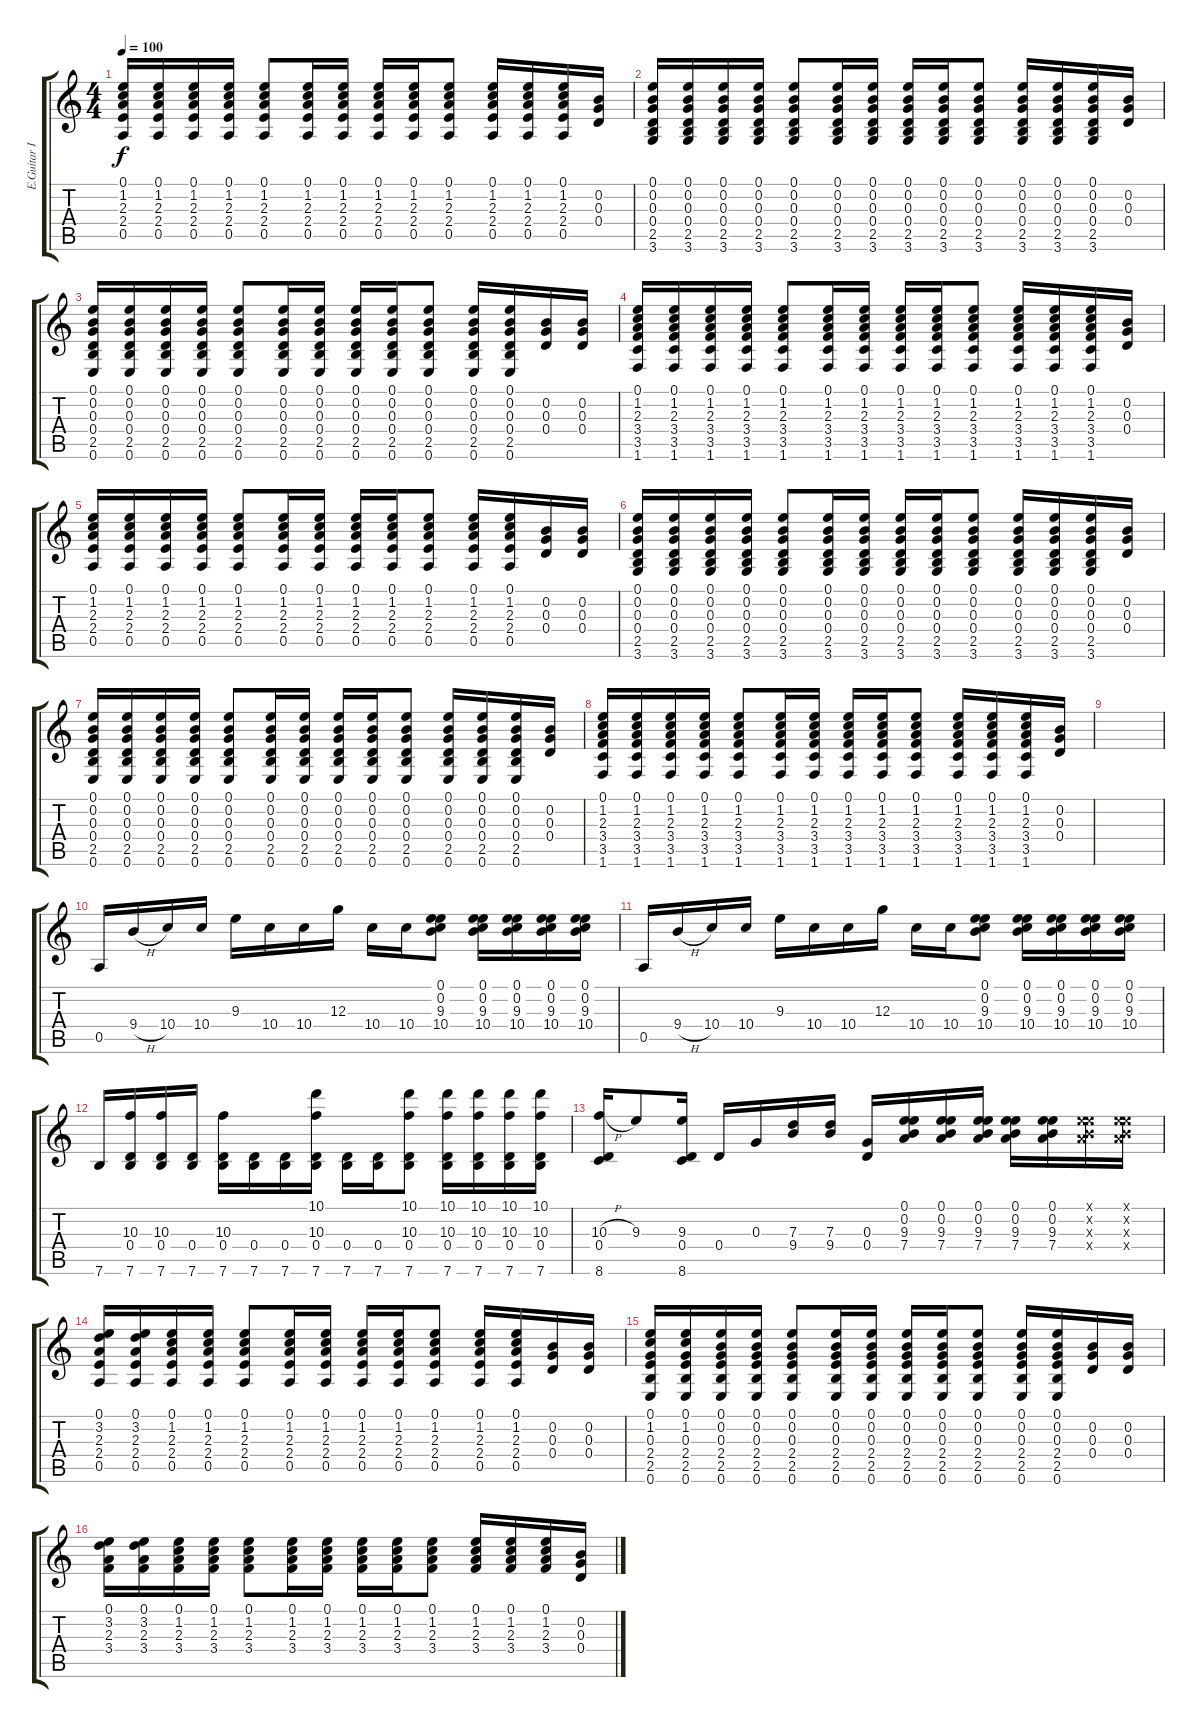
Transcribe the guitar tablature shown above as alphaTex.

\track ("E.Guitar II" "E.Guitar I") {instrument electricguitarjazz}
\staff {score tabs}
\tuning (E4 B3 G3 D3 A2 E2) {hide}
\ts (4 4)
\tempo 100
\clef g2
\ks c
(0.1 1.2 2.3 2.4 0.5).16{dy f} (0.1 1.2 2.3 2.4 0.5).16 (0.1 1.2 2.3 2.4 0.5).16 (0.1 1.2 2.3 2.4 0.5).16 (0.1 1.2 2.3 2.4 0.5).8 (0.1 1.2 2.3 2.4 0.5).16 (0.1 1.2 2.3 2.4 0.5).16 (0.1 1.2 2.3 2.4 0.5).16 (0.1 1.2 2.3 2.4 0.5).16 (0.1 1.2 2.3 2.4 0.5).8 (0.1 1.2 2.3 2.4 0.5).16 (0.1 1.2 2.3 2.4 0.5).16 (0.1 1.2 2.3 2.4 0.5).16 (0.2 0.3 0.4).16 |
(0.1 0.2 0.3 0.4 2.5 3.6).16 (0.1 0.2 0.3 0.4 2.5 3.6).16 (0.1 0.2 0.3 0.4 2.5 3.6).16 (0.1 0.2 0.3 0.4 2.5 3.6).16 (0.1 0.2 0.3 0.4 2.5 3.6).8 (0.1 0.2 0.3 0.4 2.5 3.6).16 (0.1 0.2 0.3 0.4 2.5 3.6).16 (0.1 0.2 0.3 0.4 2.5 3.6).16 (0.1 0.2 0.3 0.4 2.5 3.6).16 (0.1 0.2 0.3 0.4 2.5 3.6).8 (0.1 0.2 0.3 0.4 2.5 3.6).16 (0.1 0.2 0.3 0.4 2.5 3.6).16 (0.1 0.2 0.3 0.4 2.5 3.6).16 (0.2 0.3 0.4).16 |
(0.1 0.2 0.3 0.4 2.5 0.6).16 (0.1 0.2 0.3 0.4 2.5 0.6).16 (0.1 0.2 0.3 0.4 2.5 0.6).16 (0.1 0.2 0.3 0.4 2.5 0.6).16 (0.1 0.2 0.3 0.4 2.5 0.6).8 (0.1 0.2 0.3 0.4 2.5 0.6).16 (0.1 0.2 0.3 0.4 2.5 0.6).16 (0.1 0.2 0.3 0.4 2.5 0.6).16 (0.1 0.2 0.3 0.4 2.5 0.6).16 (0.1 0.2 0.3 0.4 2.5 0.6).8 (0.1 0.2 0.3 0.4 2.5 0.6).16 (0.1 0.2 0.3 0.4 2.5 0.6).16 (0.2 0.3 0.4).16 (0.2 0.3 0.4).16 |
(0.1 1.2 2.3 3.4 3.5 1.6).16 (0.1 1.2 2.3 3.4 3.5 1.6).16 (0.1 1.2 2.3 3.4 3.5 1.6).16 (0.1 1.2 2.3 3.4 3.5 1.6).16 (0.1 1.2 2.3 3.4 3.5 1.6).8 (0.1 1.2 2.3 3.4 3.5 1.6).16 (0.1 1.2 2.3 3.4 3.5 1.6).16 (0.1 1.2 2.3 3.4 3.5 1.6).16 (0.1 1.2 2.3 3.4 3.5 1.6).16 (0.1 1.2 2.3 3.4 3.5 1.6).8 (0.1 1.2 2.3 3.4 3.5 1.6).16 (0.1 1.2 2.3 3.4 3.5 1.6).16 (0.1 1.2 2.3 3.4 3.5 1.6).16 (0.2 0.3 0.4).16 |
(0.1 1.2 2.3 2.4 0.5).16 (0.1 1.2 2.3 2.4 0.5).16 (0.1 1.2 2.3 2.4 0.5).16 (0.1 1.2 2.3 2.4 0.5).16 (0.1 1.2 2.3 2.4 0.5).8 (0.1 1.2 2.3 2.4 0.5).16 (0.1 1.2 2.3 2.4 0.5).16 (0.1 1.2 2.3 2.4 0.5).16 (0.1 1.2 2.3 2.4 0.5).16 (0.1 1.2 2.3 2.4 0.5).8 (0.1 1.2 2.3 2.4 0.5).16 (0.1 1.2 2.3 2.4 0.5).16 (0.2 0.3 0.4).16 (0.2 0.3 0.4).16 |
(0.1 0.2 0.3 0.4 2.5 3.6).16 (0.1 0.2 0.3 0.4 2.5 3.6).16 (0.1 0.2 0.3 0.4 2.5 3.6).16 (0.1 0.2 0.3 0.4 2.5 3.6).16 (0.1 0.2 0.3 0.4 2.5 3.6).8 (0.1 0.2 0.3 0.4 2.5 3.6).16 (0.1 0.2 0.3 0.4 2.5 3.6).16 (0.1 0.2 0.3 0.4 2.5 3.6).16 (0.1 0.2 0.3 0.4 2.5 3.6).16 (0.1 0.2 0.3 0.4 2.5 3.6).8 (0.1 0.2 0.3 0.4 2.5 3.6).16 (0.1 0.2 0.3 0.4 2.5 3.6).16 (0.1 0.2 0.3 0.4 2.5 3.6).16 (0.2 0.3 0.4).16 |
(0.1 0.2 0.3 0.4 2.5 0.6).16 (0.1 0.2 0.3 0.4 2.5 0.6).16 (0.1 0.2 0.3 0.4 2.5 0.6).16 (0.1 0.2 0.3 0.4 2.5 0.6).16 (0.1 0.2 0.3 0.4 2.5 0.6).8 (0.1 0.2 0.3 0.4 2.5 0.6).16 (0.1 0.2 0.3 0.4 2.5 0.6).16 (0.1 0.2 0.3 0.4 2.5 0.6).16 (0.1 0.2 0.3 0.4 2.5 0.6).16 (0.1 0.2 0.3 0.4 2.5 0.6).8 (0.1 0.2 0.3 0.4 2.5 0.6).16 (0.1 0.2 0.3 0.4 2.5 0.6).16 (0.1 0.2 0.3 0.4 2.5 0.6).16 (0.2 0.3 0.4).16 |
(0.1 1.2 2.3 3.4 3.5 1.6).16 (0.1 1.2 2.3 3.4 3.5 1.6).16 (0.1 1.2 2.3 3.4 3.5 1.6).16 (0.1 1.2 2.3 3.4 3.5 1.6).16 (0.1 1.2 2.3 3.4 3.5 1.6).8 (0.1 1.2 2.3 3.4 3.5 1.6).16 (0.1 1.2 2.3 3.4 3.5 1.6).16 (0.1 1.2 2.3 3.4 3.5 1.6).16 (0.1 1.2 2.3 3.4 3.5 1.6).16 (0.1 1.2 2.3 3.4 3.5 1.6).8 (0.1 1.2 2.3 3.4 3.5 1.6).16 (0.1 1.2 2.3 3.4 3.5 1.6).16 (0.1 1.2 2.3 3.4 3.5 1.6).16 (0.2 0.3 0.4).16 |
|
0.5.16 9.4{h}.16 10.4.16 10.4.16 9.3.16 10.4.16 10.4.16 12.3.16 10.4.16 10.4.16 (0.1 0.2 9.3 10.4).8 (0.1 0.2 9.3 10.4).16 (0.1 0.2 9.3 10.4).16 (0.1 0.2 9.3 10.4).16 (0.1 0.2 9.3 10.4).16 |
0.5.16 9.4{h}.16 10.4.16 10.4.16 9.3.16 10.4.16 10.4.16 12.3.16 10.4.16 10.4.16 (0.1 0.2 9.3 10.4).8 (0.1 0.2 9.3 10.4).16 (0.1 0.2 9.3 10.4).16 (0.1 0.2 9.3 10.4).16 (0.1 0.2 9.3 10.4).16 |
7.6.16 (10.3 0.4 7.6).16 (10.3 0.4 7.6).16 (0.4 7.6).16 (10.3 0.4 7.6).16 (0.4 7.6).16 (0.4 7.6).16 (10.1 10.3 0.4 7.6).16 (0.4 7.6).16 (0.4 7.6).16 (10.1 10.3 0.4 7.6).8 (10.1 10.3 0.4 7.6).16 (10.1 10.3 0.4 7.6).16 (10.1 10.3 0.4 7.6).16 (10.1 10.3 0.4 7.6).16 |
(10.3{h} 0.4 8.6).16 9.3.8 (9.3 0.4 8.6).16 0.4.16 0.3.16 (7.3 9.4).16 (7.3 9.4).16 (0.3 0.4).16 (0.1 0.2 9.3 7.4).16 (0.1 0.2 9.3 7.4).16 (0.1 0.2 9.3 7.4).16 (0.1 0.2 9.3 7.4).16 (0.1 0.2 9.3 7.4).16 (0.1{x} 0.2{x} 9.3{x} 7.4{x}).16 (0.1{x} 0.2{x} 9.3{x} 7.4{x}).16 |
(0.1 3.2 2.3 2.4 0.5).16 (0.1 3.2 2.3 2.4 0.5).16 (0.1 1.2 2.3 2.4 0.5).16 (0.1 1.2 2.3 2.4 0.5).16 (0.1 1.2 2.3 2.4 0.5).8 (0.1 1.2 2.3 2.4 0.5).16 (0.1 1.2 2.3 2.4 0.5).16 (0.1 1.2 2.3 2.4 0.5).16 (0.1 1.2 2.3 2.4 0.5).16 (0.1 1.2 2.3 2.4 0.5).8 (0.1 1.2 2.3 2.4 0.5).16 (0.1 1.2 2.3 2.4 0.5).16 (0.2 0.3 0.4).16 (0.2 0.3 0.4).16 |
(0.1 1.2 0.3 2.4 2.5 0.6).16 (0.1 1.2 0.3 2.4 2.5 0.6).16 (0.1 0.2 0.3 2.4 2.5 0.6).16 (0.1 0.2 0.3 2.4 2.5 0.6).16 (0.1 0.2 0.3 2.4 2.5 0.6).8 (0.1 0.2 0.3 2.4 2.5 0.6).16 (0.1 0.2 0.3 2.4 2.5 0.6).16 (0.1 0.2 0.3 2.4 2.5 0.6).16 (0.1 0.2 0.3 2.4 2.5 0.6).16 (0.1 0.2 0.3 2.4 2.5 0.6).8 (0.1 0.2 0.3 2.4 2.5 0.6).16 (0.1 0.2 0.3 2.4 2.5 0.6).16 (0.2 0.3 0.4).16 (0.2 0.3 0.4).16 |
(0.1 3.2 2.3 3.4).16 (0.1 3.2 2.3 3.4).16 (0.1 1.2 2.3 3.4).16 (0.1 1.2 2.3 3.4).16 (0.1 1.2 2.3 3.4).8 (0.1 1.2 2.3 3.4).16 (0.1 1.2 2.3 3.4).16 (0.1 1.2 2.3 3.4).16 (0.1 1.2 2.3 3.4).16 (0.1 1.2 2.3 3.4).8 (0.1 1.2 2.3 3.4).16 (0.1 1.2 2.3 3.4).16 (0.1 1.2 2.3 3.4).16 (0.2 0.3 0.4).16
